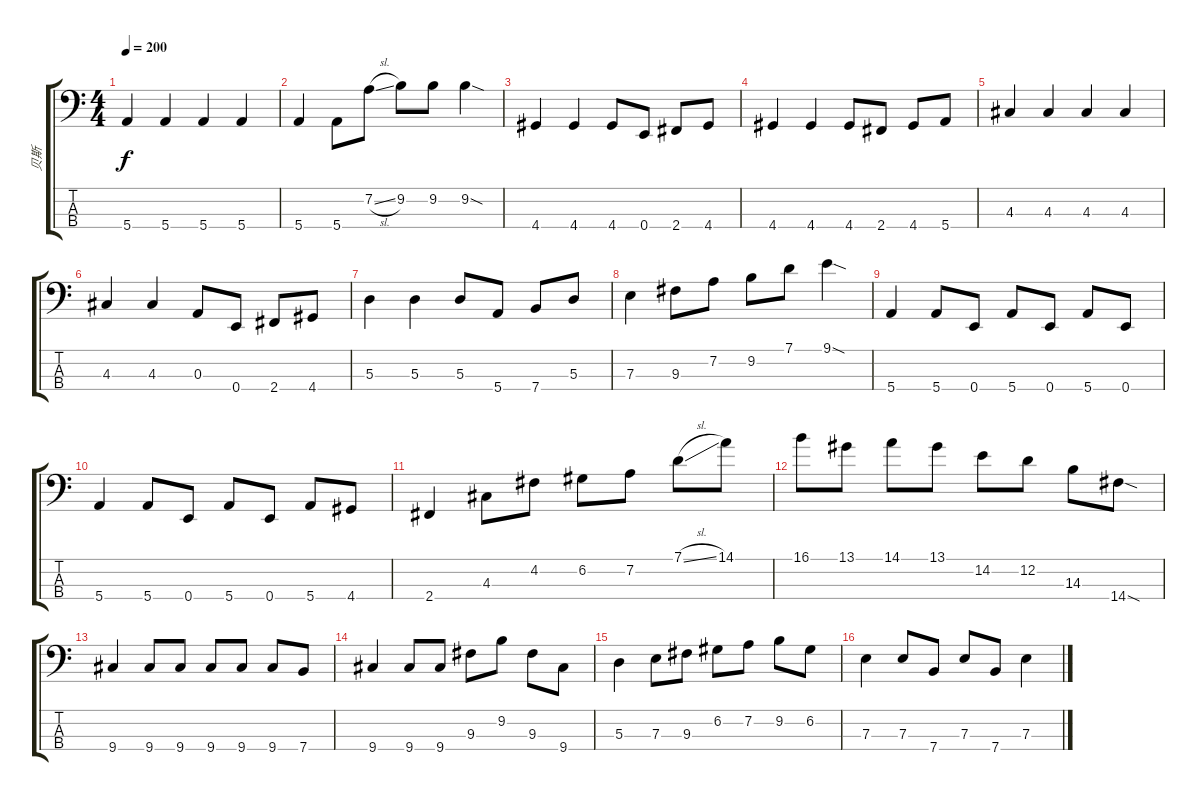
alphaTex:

\track ("贝斯" "贝斯") {instrument electricbassfinger}
\staff {score tabs}
\tuning (G2 D2 A1 E1) {hide}
\ts (4 4)
\tempo 200
\clef f4
\ks c
5.4.4{dy f} 5.4.4 5.4.4 5.4.4 |
5.4.4 5.4.8 7.2{sl}.8 9.2.8 9.2.8 9.2{sod}.4 |
4.4.4 4.4.4 4.4.8 0.4.8 2.4.8 4.4.8 |
4.4.4 4.4.4 4.4.8 2.4.8 4.4.8 5.4.8 |
4.3.4 4.3.4 4.3.4 4.3.4 |
4.3.4 4.3.4 0.3.8 0.4.8 2.4.8 4.4.8 |
5.3.4 5.3.4 5.3.8 5.4.8 7.4.8 5.3.8 |
7.3.4 9.3.8 7.2.8 9.2.8 7.1.8 9.1{sod}.4 |
5.4.4 5.4.8 0.4.8 5.4.8 0.4.8 5.4.8 0.4.8 |
5.4.4 5.4.8 0.4.8 5.4.8 0.4.8 5.4.8 4.4.8 |
2.4.4 4.3.8 4.2.8 6.2.8 7.2.8 7.1{sl}.8 14.1.8 |
16.1.8 13.1.8 14.1.8 13.1.8 14.2.8 12.2.8 14.3.8 14.4{sod}.8 |
9.4.4 9.4.8 9.4.8 9.4.8 9.4.8 9.4.8 7.4.8 |
9.4.4 9.4.8 9.4.8 9.3.8 9.2.8 9.3.8 9.4.8 |
5.3.4 7.3.8 9.3.8 6.2.8 7.2.8 9.2.8 6.2.8 |
7.3.4 7.3.8 7.4.8 7.3.8 7.4.8 7.3.4
